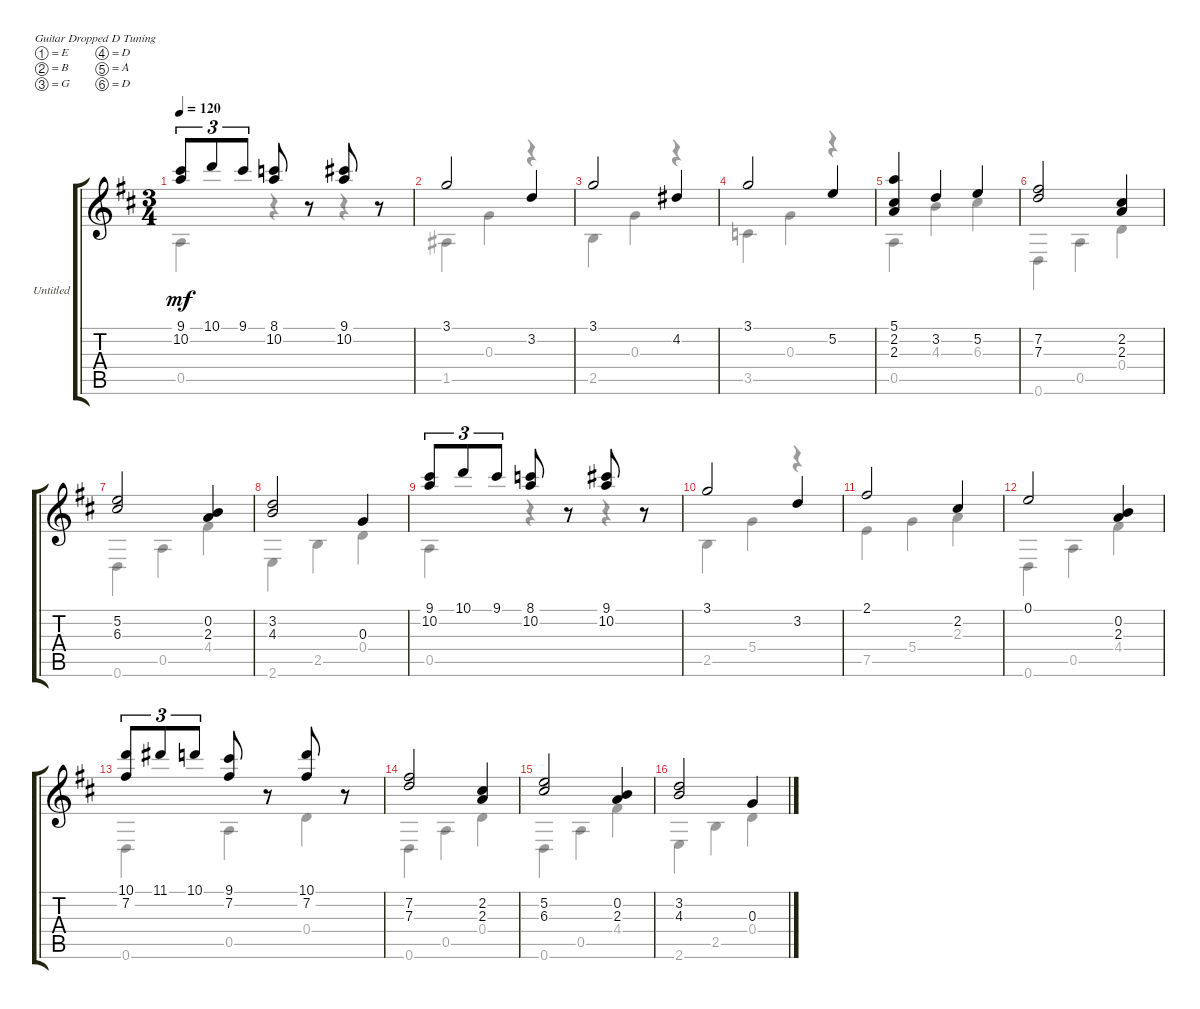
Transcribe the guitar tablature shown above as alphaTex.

\bracketExtendMode groupsimilarinstruments
\firstSystemTrackNameOrientation horizontal
\otherSystemsTrackNameOrientation horizontal
\track ("Untitled" "Untitled") {instrument acousticguitarnylon}
\staff {score tabs}
\tuning (E4 B3 G3 D3 A2 D2)
\voice
\ts (3 4)
\tempo 120
\clef g2
\ks d
(9.1 10.2).8{tu (3 2) dy mf} 10.1.8{tu (3 2)} 9.1.8{tu (3 2)} (8.1 10.2).8 r.8 (9.1 10.2).8 r.8 |
3.1.2 3.2.4 |
3.1.2 4.2.4 |
3.1.2 5.2.4 |
(5.1 2.2 2.3).4 3.2.4 5.2.4 |
(7.2 7.3).2 (2.2 2.3).4 |
(5.2 6.3).2 (0.2 2.3).4 |
(3.2 4.3).2 0.3.4 |
(9.1 10.2).8{tu (3 2)} 10.1.8{tu (3 2)} 9.1.8{tu (3 2)} (8.1 10.2).8 r.8 (9.1 10.2).8 r.8 |
3.1.2 3.2.4 |
2.1.2 2.2.4 |
0.1.2 (0.2 2.3).4 |
(10.1 7.2).8{tu (3 2)} 11.1.8{tu (3 2)} 10.1.8{tu (3 2)} (9.1 7.2).8 r.8 (10.1 7.2).8 r.8 |
(7.2 7.3).2 (2.2 2.3).4 |
(5.2 6.3).2 (0.2 2.3).4 |
(3.2 4.3).2 0.3.4
\voice
\clef g2
\ottava regular
\simile none
\ks d
0.5.4{dy mf} r.4 r.4 |
1.5.4 0.3.4 r.4 |
2.5.4 0.3.4 r.4 |
3.5.4 0.3.4 r.4 |
0.5.4 4.3.4 6.3.4 |
0.6.4 0.5.4 0.4.4 |
0.6.4 0.5.4 4.4.4 |
2.6.4 2.5.4 0.4.4 |
0.5.4 r.4 r.4 |
2.5.4 5.4.4 r.4 |
7.5.4 5.4.4 2.3.4 |
0.6.4 0.5.4 4.4.4 |
0.6.4 0.5.4 0.4.4 |
0.6.4 0.5.4 0.4.4 |
0.6.4 0.5.4 4.4.4 |
2.6.4 2.5.4 0.4.4
